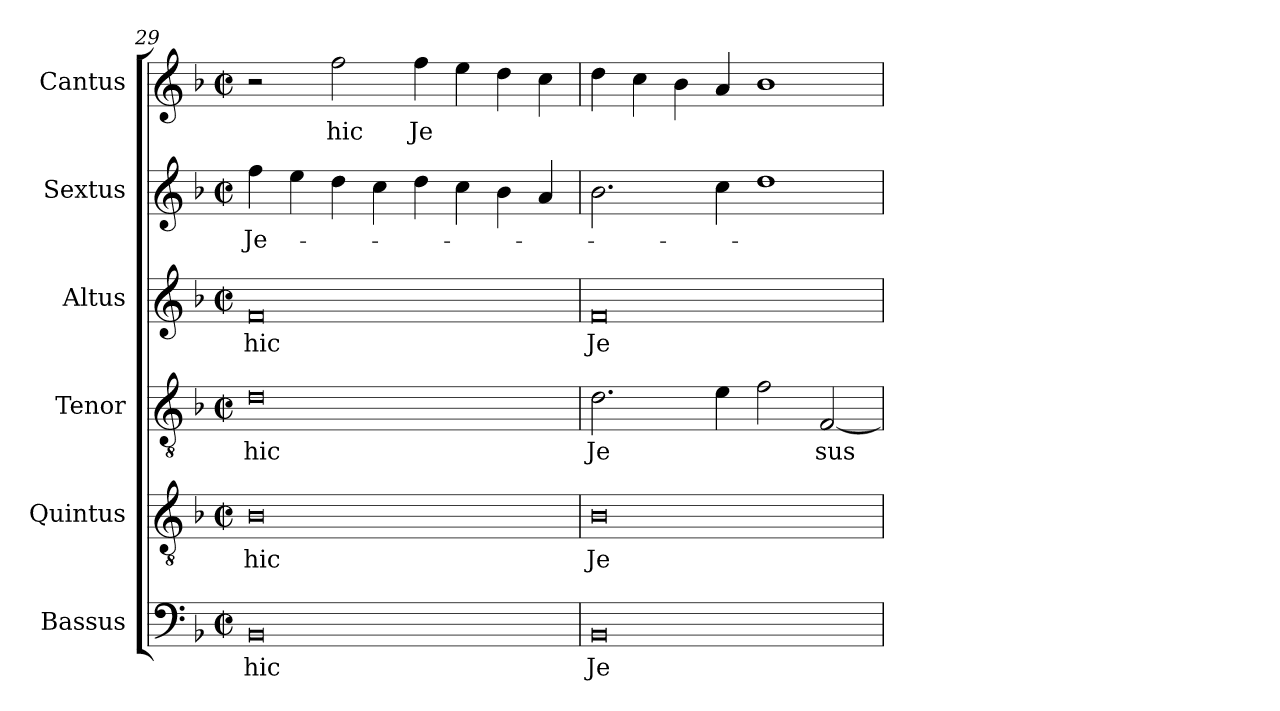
**kern	**text	**kern	**text	**kern	**text	**kern	**text	**kern	**text	**kern	**text
*part6	*part6	*part5	*part5	*part4	*part4	*part3	*part3	*part2	*part2	*part1	*part1
*staff6	*staff6	*staff5	*staff5	*staff4	*staff4	*staff3	*staff3	*staff2	*staff2	*staff1	*staff1
*I"Bassus	*	*I"Quintus	*	*I"Tenor	*	*I"Altus	*	*I"Sextus	*	*I"Cantus	*
*clefF4	*	*clefGv2	*	*clefGv2	*	*clefG2	*	*clefG2	*	*clefG2	*
*k[b-]	*	*k[b-]	*	*k[b-]	*	*k[b-]	*	*k[b-]	*	*k[b-]	*
*F:	*	*F:	*	*F:	*	*F:	*	*F:	*	*F:	*
*M2/2	*	*M2/2	*	*M2/2	*	*M2/2	*	*M2/2	*	*M2/2	*
*met(c|)	*	*met(c|)	*	*met(c|)	*	*met(c|)	*	*met(c|)	*	*met(c|)	*
=29	=29	=29	=29	=29	=29	=29	=29	=29	=29	=29	=29
!	!LO:LY:b:cj	!	!LO:LY:b:cj	!	!LO:LY:b:cj	!	!LO:LY:b:cj	!	!LO:LY:b:cj	!	!
0BB-	hic	0B-	hic	0d	hic	0f	hic	4ff\	Je-	2r	.
.	.	.	.	.	.	.	.	4ee\	.	.	.
!	!	!	!	!	!	!	!	!	!	!	!LO:LY:b:cj
.	.	.	.	.	.	.	.	4dd\	.	2ff\	hic
.	.	.	.	.	.	.	.	4cc\	.	.	.
!	!	!	!	!	!	!	!	!	!	!	!LO:LY:b:cj
.	.	.	.	.	.	.	.	4dd\	.	4ff\	Je
.	.	.	.	.	.	.	.	4cc\	.	4ee\	.
.	.	.	.	.	.	.	.	4b-\	.	4dd\	.
.	.	.	.	.	.	.	.	4a/	.	4cc\	.
=30	=30	=30	=30	=30	=30	=30	=30	=30	=30	=30	=30
!	!LO:LY:b:cj	!	!LO:LY:b:cj	!	!LO:LY:b:cj	!	!LO:LY:b:cj	!	!	!	!
0BB-	Je	0B-	Je-	2.d\	Je	0f	Je	2.b-\	.	4dd\	.
.	.	.	.	.	.	.	.	.	.	4cc\	.
.	.	.	.	.	.	.	.	.	.	4b-\	.
.	.	.	.	4e\	.	.	.	4cc\	.	4a/	.
.	.	.	.	2f\	.	.	.	1dd	.	1b-	.
!	!	!	!	!	!LO:LY:b	!	!	!	!	!	!
.	.	.	.	[<2F/	sus	.	.	.	.	.	.
=	=	=	=	=	=	=	=	=	=	=	=
*-	*-	*-	*-	*-	*-	*-	*-	*-	*-	*-	*-
